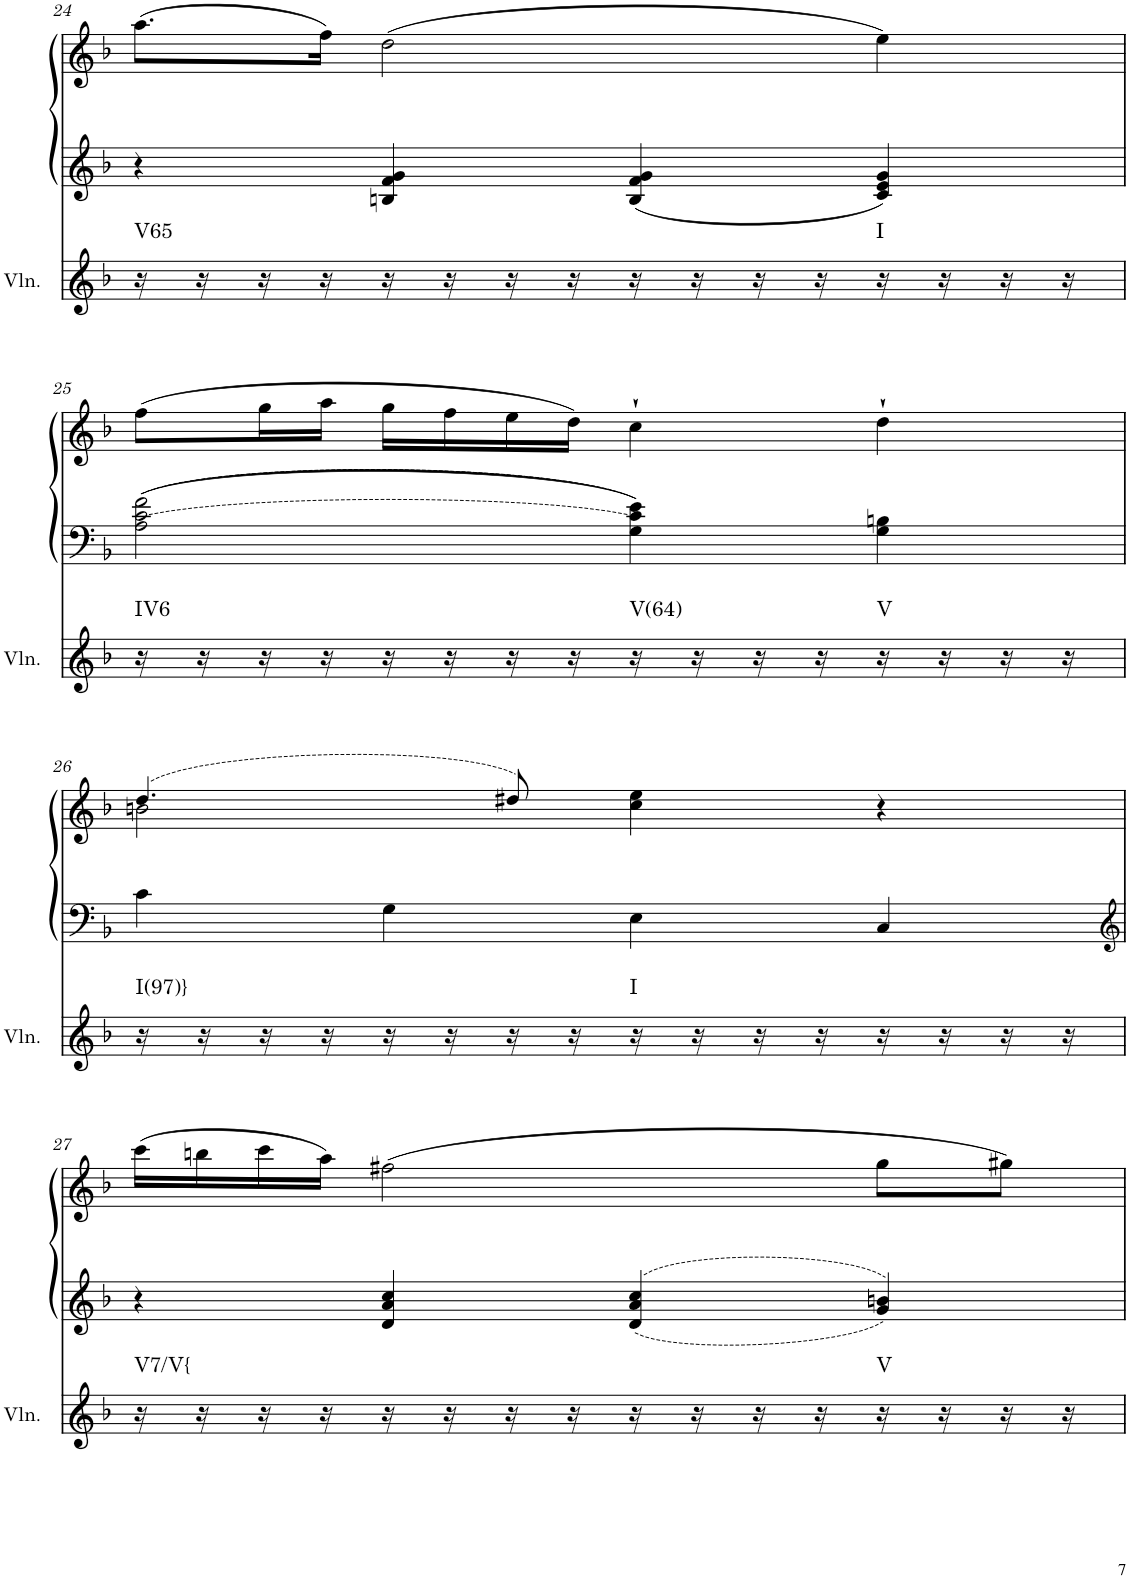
**kern	**harte	**kern	**kern
*part2	*part2	*part1	*part1
*staff3	*	*staff2	*staff1
*I"Violin	*	*I"unbenannt2	*
*I'Vln.	*	*	*
!!LO:PB:g=z
*clefG2	*	*clefG2	*clefG2
*k[b-]	*	*k[b-]	*k[b-]
*M2/2	*	*M2/2	*M2/2
=24	=24	=24	=24
!	!LO:H:kt=V65	!	!
16r	N	4r	(8.aa\L
16r	.	.	.
16r	.	.	.
16r	.	.	16ff\Jk)
16r	.	4Bn/ 4f/ 4g/	(2dd\
16r	.	.	.
16r	.	.	.
16r	.	.	.
16r	.	4B/ 4f/ 4g/	.
16r	.	.	.
16r	.	.	.
16r	.	.	.
!	!LO:H:kt=I	!	!
16r	N	4c/ 4e/ 4g/	4ee\)
16r	.	.	.
16r	.	.	.
16r	.	.	.
!!LO:LB:g=z
=25	=25	=25	=25
!	!LO:H:kt=IV6	!LO:T:n=2:dash	!
16r	N	2A\ [2c\ 2f\	(8ff\L
16r	.	.	.
16r	.	.	16gg\L
16r	.	.	16aa\JJ
16r	.	.	16gg\LL
16r	.	.	16ff\
16r	.	.	16ee\
16r	.	.	16dd\JJ)
!	!LO:H:kt=V(64)	!	!
16r	N	4G\ 4c\] 4e\	4cc`\
16r	.	.	.
16r	.	.	.
16r	.	.	.
!	!LO:H:kt=V	!	!
16r	N	4G\ 4Bn\	4dd`\
16r	.	.	.
16r	.	.	.
16r	.	.	.
!!LO:LB:g=z
=26	=26	=26	=26
*	*	*	*^
!	!LO:H:kt=I(97)}	!	!	!
16r	N	4c\	(4.dd/	2bn\
16r	.	.	.	.
16r	.	.	.	.
16r	.	.	.	.
16r	.	4G\	.	.
16r	.	.	.	.
16r	.	.	8dd#X/)	.
16r	.	.	.	.
!	!LO:H:kt=I	!	!	!
16r	N	4E\	4cc\ 4ee\	2ryy
16r	.	.	.	.
16r	.	.	.	.
16r	.	.	.	.
16r	.	4C/	4r	.
16r	.	.	.	.
16r	.	.	.	.
16r	.	.	.	.
*	*	*	*v	*v
!!LO:LB:g=z
=27	=27	=27	=27
*	*	*clefG2	*
!	!LO:H:kt=V7/V{	!	!
16r	N	4r	(16ccc\LL
16r	.	.	16bbn\
16r	.	.	16ccc\
16r	.	.	16aa\JJ)
16r	.	4d/ 4a/ 4cc/	(2ff#X\
16r	.	.	.
16r	.	.	.
16r	.	.	.
16r	.	4d/ 4a/ 4cc/	.
16r	.	.	.
16r	.	.	.
16r	.	.	.
!	!LO:H:kt=V	!	!
16r	N	4g/ 4bn/	8gg\L
16r	.	.	.
16r	.	.	8gg#X\J)
16r	.	.	.
=	=	=	=
*-	*-	*-	*-
